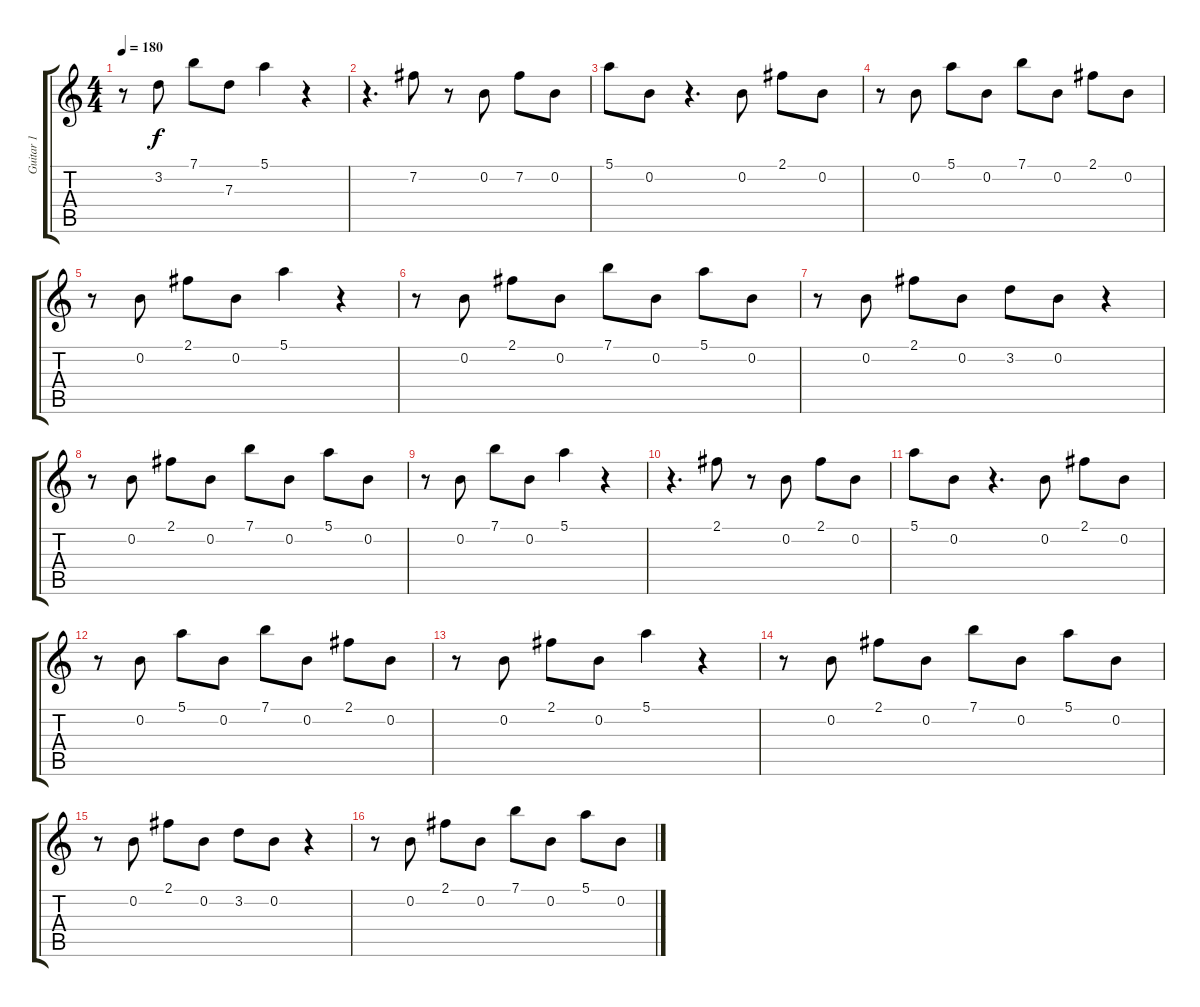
\track ("Guitar 1" "Guitar 1") {instrument distortionguitar}
\staff {score tabs}
\tuning (E4 B3 G3 D3 A2 E2) {hide}
\ts (4 4)
\tempo 180
\clef g2
\ks c
r.8{dy f} 3.2.8 7.1.8 7.3.8 5.1.4 r.4 |
r.4{d} 7.2.8 r.8 0.2.8 7.2.8 0.2.8 |
5.1.8 0.2.8 r.4{d} 0.2.8 2.1.8 0.2.8 |
r.8 0.2.8 5.1.8 0.2.8 7.1.8 0.2.8 2.1.8 0.2.8 |
r.8 0.2.8 2.1.8 0.2.8 5.1.4 r.4 |
r.8 0.2.8 2.1.8 0.2.8 7.1.8 0.2.8 5.1.8 0.2.8 |
r.8 0.2.8 2.1.8 0.2.8 3.2.8 0.2.8 r.4 |
r.8 0.2.8 2.1.8 0.2.8 7.1.8 0.2.8 5.1.8 0.2.8 |
r.8 0.2.8 7.1.8 0.2.8 5.1.4 r.4 |
r.4{d} 2.1.8 r.8 0.2.8 2.1.8 0.2.8 |
5.1.8 0.2.8 r.4{d} 0.2.8 2.1.8 0.2.8 |
r.8 0.2.8 5.1.8 0.2.8 7.1.8 0.2.8 2.1.8 0.2.8 |
r.8 0.2.8 2.1.8 0.2.8 5.1.4 r.4 |
r.8 0.2.8 2.1.8 0.2.8 7.1.8 0.2.8 5.1.8 0.2.8 |
r.8 0.2.8 2.1.8 0.2.8 3.2.8 0.2.8 r.4 |
r.8 0.2.8 2.1.8 0.2.8 7.1.8 0.2.8 5.1.8 0.2.8
